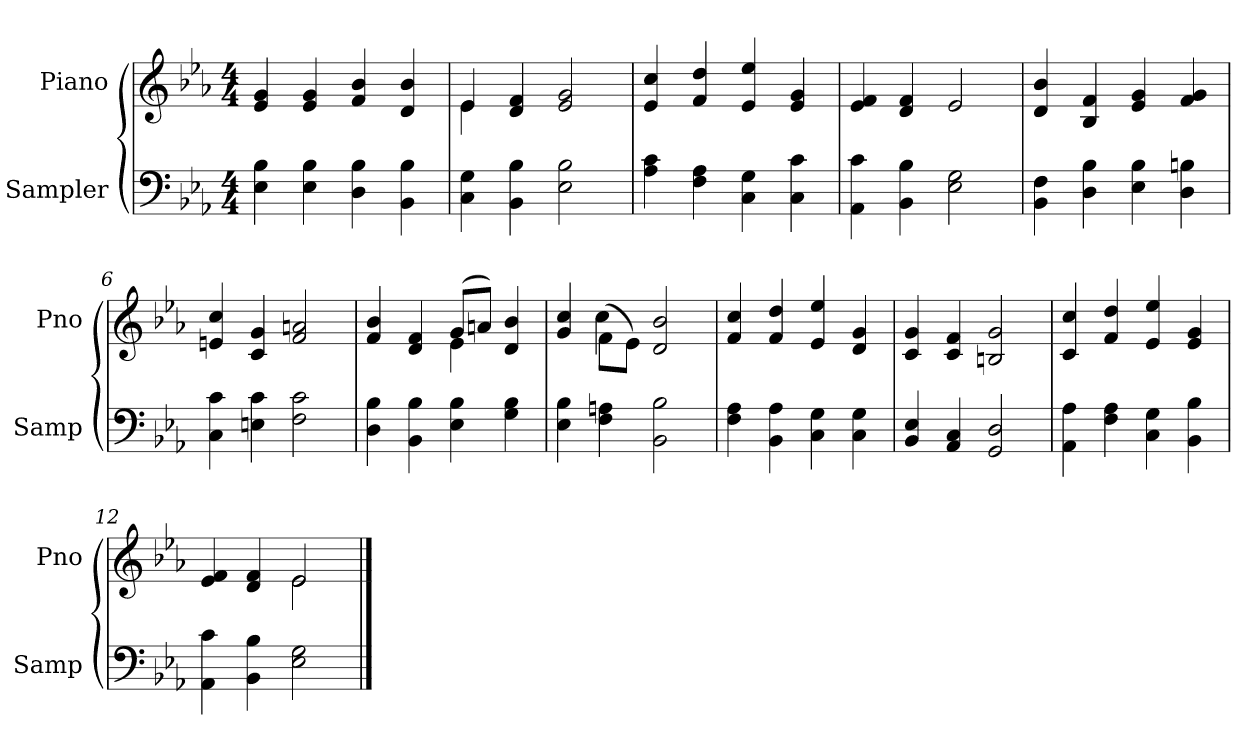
**kern	**kern
*part2	*part1
*staff2	*staff1
*I"Sampler	*I"Piano
*I'Samp	*I'Pno
*clefF4	*clefG2
*k[b-e-a-]	*k[b-e-a-]
*E-:	*E-:
*M4/4	*M4/4
=1	=1
4E- 4B-	4e- 4g
4E- 4B-	4e- 4g
4D 4B-	4f 4b-
4BB- 4B-	4d 4b-
=2	=2
*	*^
4C 4G	4e-/	4e-
4BB- 4B-	4d 4f	2.ryy
2E- 2B-	2e- 2g	.
*	*v	*v
=3	=3
4A- 4c	4e- 4cc
4F 4A-	4f 4dd
4C 4G	4e- 4ee-
4C 4c	4e- 4g
=4	=4
4AA- 4c	4e- 4f
4BB- 4B-	4d 4f
2E- 2G	2e-
=5	=5
4BB- 4F	4d 4b-
4D 4B-	4B- 4f
4E- 4B-	4e- 4g
4D 4Bn	4f 4g
=6	=6
4C 4c	4en 4cc
4En 4c	4c 4g
2F 2c	2f 2an
=7	=7
*	*^
4D 4B-	4f 4b-	2ryy
4BB- 4B-	4d 4f	.
4E- 4B-	(8g/L	4e-
.	8an/J)	.
4G 4B-	4d 4b-	4ryy
=8	=8	=8
4E- 4B-	4g 4cc	4ryy
4F 4An	(8f\L	4cc
.	8e-\J)	.
2BB- 2B-	2d 2b-	2ryy
*	*v	*v
=9	=9
4F 4A-	4f 4cc
4BB- 4A-	4f 4dd
4C 4G	4e- 4ee-
4C 4G	4d 4g
=10	=10
4BB- 4E-	4c 4g
4AA- 4C	4c 4f
2GG 2D	2Bn 2g
=11	=11
4AA- 4A-	4c 4cc
4F 4A-	4f 4dd
4C 4G	4e- 4ee-
4BB- 4B-	4e- 4g
=12	=12
*	*^
4AA- 4c	4e- 4f	2ryy
4BB- 4B-	4d 4f	.
2E- 2G	2e-/	2e-
*	*v	*v
==	==
*-	*-
